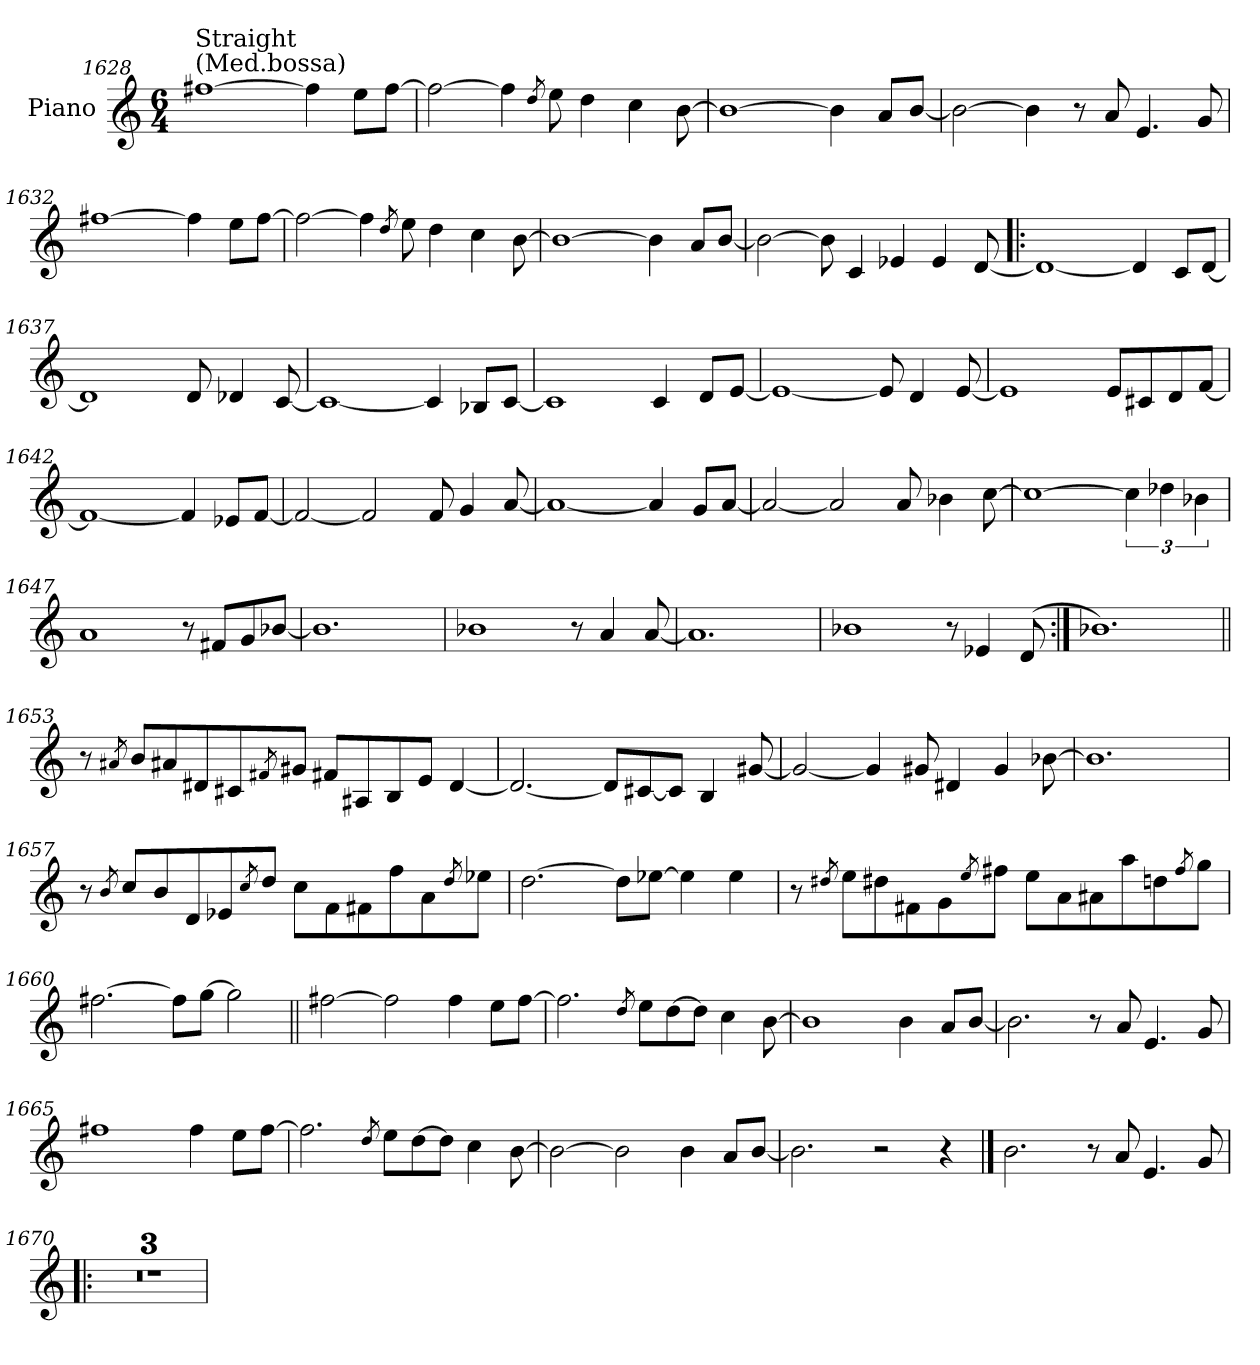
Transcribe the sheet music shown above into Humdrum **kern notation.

**kern
*part1
*staff1
*I"Piano
*I'Pno.
!!LO:PB:g=z
*clefG2
*k[]
*M6/4
=1628
!LO:TX:a:t=(Med.bossa)
!LO:TX:t=Straight
[1ff#X
4ff#\]
8ee\L
[8ff#\J
=1629
2ff#\_
4ff#\]
8qdd/
8ee\
4dd\
4cc\
[8b\
=1630
1b_
4b\]
8a/L
[8b/J
=1631
2b\_
4b\]
8r
8a/
4.e/
8g/
!!LO:LB:g=z
=1632
[1ff#X
4ff#\]
8ee\L
[8ff#\J
=1633
2ff#\_
4ff#\]
8qdd/
8ee\
4dd\
4cc\
[8b\
=1634
1b_
4b\]
8a/L
[8b/J
=1635
2b\_
8b\]
4c/
4e-X/
4e-/
[8d/
!!LO:LB:g=z
=1636!|:
1d_
4d/]
8c/L
[8d/J
=1637
1d]
8d/
4d-X/
[8c/
=1638
1c_
4c/]
8B-X/L
[8c/J
=1639
1c]
4c/
8d/L
[8e/J
!!LO:LB:g=z
=1640
1e_
8e/]
4d/
[8e/
=1641
1e]
8e/L
8c#X/
8d/
[8f/J
=1642
1f_
4f/]
8e-X/L
[8f/J
=1643
2f/_
2f/]
8f/
4g/
[8a/
!!LO:LB:g=z
=1644
1a_
4a/]
8g/L
[8a/J
=1645
2a/_
2a/]
8a/
4b-X\
[8cc\
=1646
1cc_
6cc\]
6dd-X\
6b-X\
=1647
1a
8r
8f#X/L
8g/
[8b-X/J
!!LO:LB:g=z
=1648
1.b-]
=1649
1b-X
8r
4a/
[8a/
=1650
1.a]
=1651
1b-X
8r
4e-X/
(<8d/
=1652:|!
1.b-X)
!!LO:LB:g=z
=1653||
8r
8qa#X/
8b/L
8a#/
8d#X/
8c#X/
8qf#X/
8g#X/J
8f#/L
8A#X/
8B/
8e/J
[4d#/
=1654
2.d#/_
8d#/L]
[8c#X/
8c#/J]
4B/
[8g#X/
=1655
2g#/_
4g#/]
8g#X/
4d#X/
4g#/
[8b-X\
!!LO:LB:g=z
=1656
1.b-]
=1657
8r
8qb/
8cc/L
8b/
8d/
8e-X/
8qcc/
8dd/J
8cc\L
8f\
8f#X\
8ff\
8a\
8qdd/
8ee-X\J
=1658
[2.dd\
8dd\L]
[8ee-X\J
4ee-\]
4ee-\
!!LO:LB:g=z
=1659
8r
8qdd#X/
8ee\L
8dd#\
8f#X\
8g\
8qee/
8ff#X\J
8ee\L
8a\
8a#X\
8aa\
8ddn\
8qff#/
8gg\J
=1660
[2.ff#X\
8ff#\L]
[8gg\J
2gg\]
=1661||
[2ff#X\
2ff#\]
4ff#\
8ee\L
[8ff#\J
=1662
2.ff#\]
8qdd/
8ee\L
[8dd\
8dd\J]
4cc\
[8b\
!!LO:LB:g=z
=1663
1b]
4b\
8a/L
[8b/J
=1664
2.b\]
8r
8a/
4.e/
8g/
=1665
1ff#X
4ff#\
8ee\L
[8ff#\J
=1666
2.ff#\]
8qdd/
8ee\L
[8dd\
8dd\J]
4cc\
[8b\
=1667
2b\_
2b\]
4b\
8a/L
[8b/J
=1668
2.b\]
2r
4r
!!LO:LB:g=z
==1669
2.b\
8r
8a/
4.e/
8g/
=1670!|:
1.r
=1671
1.r
=1672
1.r
=
*-
